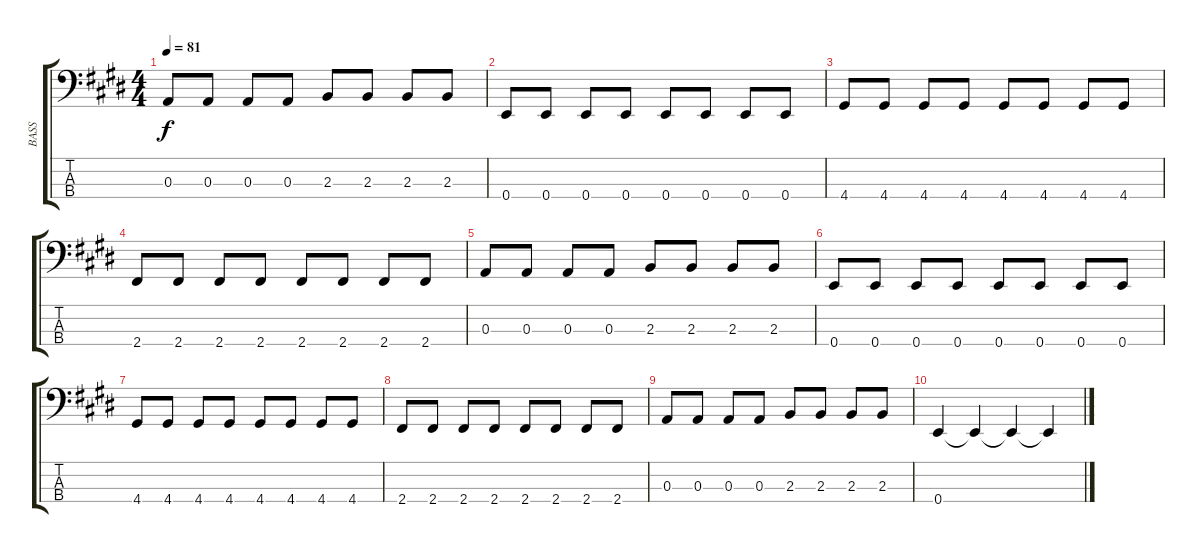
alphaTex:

\track ("BASS" "BASS") {instrument electricbassfinger}
\staff {score tabs}
\tuning (G2 D2 A1 E1) {hide}
\ts (4 4)
\tempo 81
\clef f4
\ks e
0.3.8{dy f} 0.3.8 0.3.8 0.3.8 2.3.8 2.3.8 2.3.8 2.3.8 |
0.4.8 0.4.8 0.4.8 0.4.8 0.4.8 0.4.8 0.4.8 0.4.8 |
4.4.8 4.4.8 4.4.8 4.4.8 4.4.8 4.4.8 4.4.8 4.4.8 |
2.4.8 2.4.8 2.4.8 2.4.8 2.4.8 2.4.8 2.4.8 2.4.8 |
0.3.8 0.3.8 0.3.8 0.3.8 2.3.8 2.3.8 2.3.8 2.3.8 |
0.4.8 0.4.8 0.4.8 0.4.8 0.4.8 0.4.8 0.4.8 0.4.8 |
4.4.8 4.4.8 4.4.8 4.4.8 4.4.8 4.4.8 4.4.8 4.4.8 |
2.4.8 2.4.8 2.4.8 2.4.8 2.4.8 2.4.8 2.4.8 2.4.8 |
0.3.8 0.3.8 0.3.8 0.3.8 2.3.8 2.3.8 2.3.8 2.3.8 |
0.4.4 0.4{t}.4 0.4{t}.4 0.4{t}.4
